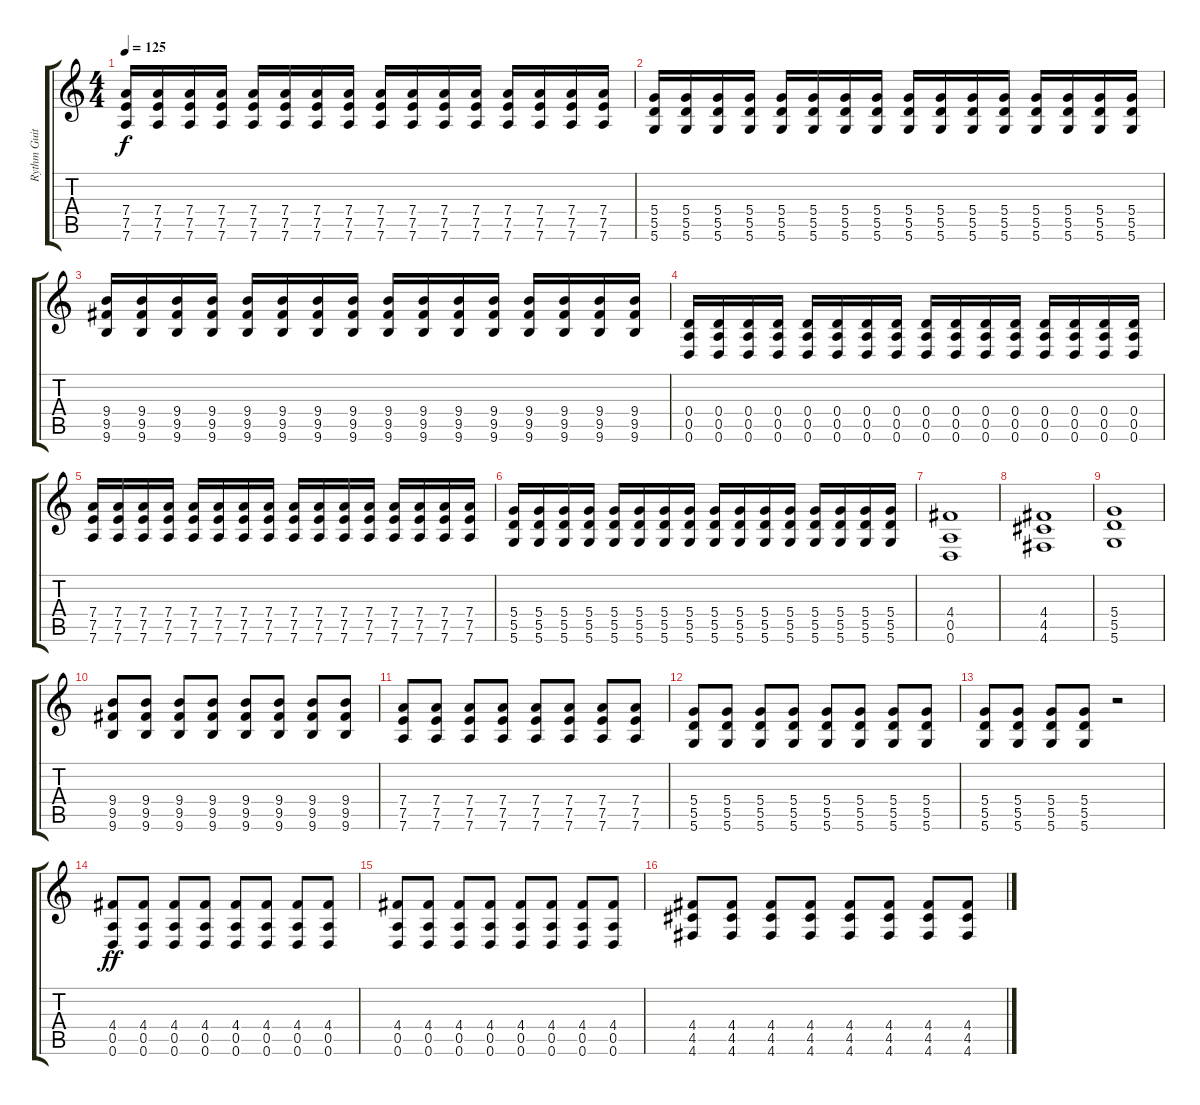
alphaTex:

\track ("Rythm Guitar" "Rythm Guit") {instrument distortionguitar}
\staff {score tabs}
\tuning (E4 B3 G3 D3 A2 D2) {hide}
\ts (4 4)
\tempo 125
\clef g2
\ks c
(7.4 7.5 7.6).16{dy f} (7.4 7.5 7.6).16 (7.4 7.5 7.6).16 (7.4 7.5 7.6).16 (7.4 7.5 7.6).16 (7.4 7.5 7.6).16 (7.4 7.5 7.6).16 (7.4 7.5 7.6).16 (7.4 7.5 7.6).16 (7.4 7.5 7.6).16 (7.4 7.5 7.6).16 (7.4 7.5 7.6).16 (7.4 7.5 7.6).16 (7.4 7.5 7.6).16 (7.4 7.5 7.6).16 (7.4 7.5 7.6).16 |
(5.4 5.5 5.6).16 (5.4 5.5 5.6).16 (5.4 5.5 5.6).16 (5.4 5.5 5.6).16 (5.4 5.5 5.6).16 (5.4 5.5 5.6).16 (5.4 5.5 5.6).16 (5.4 5.5 5.6).16 (5.4 5.5 5.6).16 (5.4 5.5 5.6).16 (5.4 5.5 5.6).16 (5.4 5.5 5.6).16 (5.4 5.5 5.6).16 (5.4 5.5 5.6).16 (5.4 5.5 5.6).16 (5.4 5.5 5.6).16 |
(9.4 9.5 9.6).16 (9.4 9.5 9.6).16 (9.4 9.5 9.6).16 (9.4 9.5 9.6).16 (9.4 9.5 9.6).16 (9.4 9.5 9.6).16 (9.4 9.5 9.6).16 (9.4 9.5 9.6).16 (9.4 9.5 9.6).16 (9.4 9.5 9.6).16 (9.4 9.5 9.6).16 (9.4 9.5 9.6).16 (9.4 9.5 9.6).16 (9.4 9.5 9.6).16 (9.4 9.5 9.6).16 (9.4 9.5 9.6).16 |
(0.4 0.5 0.6).16 (0.4 0.5 0.6).16 (0.4 0.5 0.6).16 (0.4 0.5 0.6).16 (0.4 0.5 0.6).16 (0.4 0.5 0.6).16 (0.4 0.5 0.6).16 (0.4 0.5 0.6).16 (0.4 0.5 0.6).16 (0.4 0.5 0.6).16 (0.4 0.5 0.6).16 (0.4 0.5 0.6).16 (0.4 0.5 0.6).16 (0.4 0.5 0.6).16 (0.4 0.5 0.6).16 (0.4 0.5 0.6).16 |
(7.4 7.5 7.6).16 (7.4 7.5 7.6).16 (7.4 7.5 7.6).16 (7.4 7.5 7.6).16 (7.4 7.5 7.6).16 (7.4 7.5 7.6).16 (7.4 7.5 7.6).16 (7.4 7.5 7.6).16 (7.4 7.5 7.6).16 (7.4 7.5 7.6).16 (7.4 7.5 7.6).16 (7.4 7.5 7.6).16 (7.4 7.5 7.6).16 (7.4 7.5 7.6).16 (7.4 7.5 7.6).16 (7.4 7.5 7.6).16 |
(5.4 5.5 5.6).16 (5.4 5.5 5.6).16 (5.4 5.5 5.6).16 (5.4 5.5 5.6).16 (5.4 5.5 5.6).16 (5.4 5.5 5.6).16 (5.4 5.5 5.6).16 (5.4 5.5 5.6).16 (5.4 5.5 5.6).16 (5.4 5.5 5.6).16 (5.4 5.5 5.6).16 (5.4 5.5 5.6).16 (5.4 5.5 5.6).16 (5.4 5.5 5.6).16 (5.4 5.5 5.6).16 (5.4 5.5 5.6).16 |
(4.4 0.5 0.6).1{volume 15} |
(4.4 4.5 4.6).1 |
(5.4 5.5 5.6).1 |
(9.4 9.5 9.6).8 (9.4 9.5 9.6).8 (9.4 9.5 9.6).8 (9.4 9.5 9.6).8 (9.4 9.5 9.6).8 (9.4 9.5 9.6).8 (9.4 9.5 9.6).8 (9.4 9.5 9.6).8 |
(7.4 7.5 7.6).8 (7.4 7.5 7.6).8 (7.4 7.5 7.6).8 (7.4 7.5 7.6).8 (7.4 7.5 7.6).8 (7.4 7.5 7.6).8 (7.4 7.5 7.6).8 (7.4 7.5 7.6).8 |
(5.4 5.5 5.6).8 (5.4 5.5 5.6).8 (5.4 5.5 5.6).8 (5.4 5.5 5.6).8 (5.4 5.5 5.6).8 (5.4 5.5 5.6).8 (5.4 5.5 5.6).8 (5.4 5.5 5.6).8 |
(5.4 5.5 5.6).8 (5.4 5.5 5.6).8 (5.4 5.5 5.6).8 (5.4 5.5 5.6).8 r.2 |
(4.4 0.5 0.6).8{dy ff} (4.4 0.5 0.6).8 (4.4 0.5 0.6).8 (4.4 0.5 0.6).8 (4.4 0.5 0.6).8 (4.4 0.5 0.6).8 (4.4 0.5 0.6).8 (4.4 0.5 0.6).8 |
(4.4 0.5 0.6).8 (4.4 0.5 0.6).8 (4.4 0.5 0.6).8 (4.4 0.5 0.6).8 (4.4 0.5 0.6).8 (4.4 0.5 0.6).8 (4.4 0.5 0.6).8 (4.4 0.5 0.6).8 |
(4.4 4.5 4.6).8 (4.4 4.5 4.6).8 (4.4 4.5 4.6).8 (4.4 4.5 4.6).8 (4.4 4.5 4.6).8 (4.4 4.5 4.6).8 (4.4 4.5 4.6).8 (4.4 4.5 4.6).8
